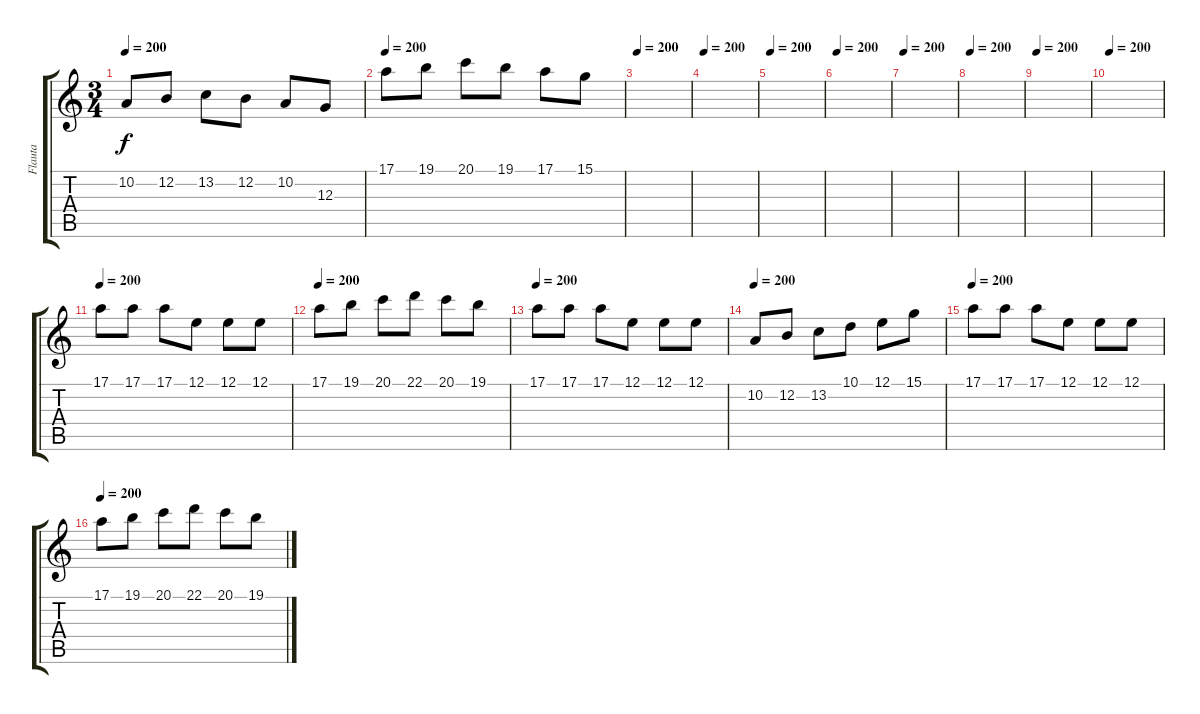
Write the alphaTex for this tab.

\track ("Flauta" "Flauta") {instrument flute}
\staff {score tabs}
\tuning (E4 B3 G3 D3 A2 E2) {hide}
\ts (3 4)
\tempo 200
\clef g2
\ks c
10.2.8{dy f} 12.2.8 13.2.8 12.2.8 10.2.8 12.3.8 |
\tempo 200
17.1.8 19.1.8 20.1.8 19.1.8 17.1.8 15.1.8 |
\tempo 200
|
\tempo 200
|
\tempo 200
|
\tempo 200
|
\tempo 200
|
\tempo 200
|
\tempo 200
|
\tempo 200
|
\tempo 200
17.1.8 17.1.8 17.1.8 12.1.8 12.1.8 12.1.8 |
\tempo 200
17.1.8 19.1.8 20.1.8 22.1.8 20.1.8 19.1.8 |
\tempo 200
17.1.8 17.1.8 17.1.8 12.1.8 12.1.8 12.1.8 |
\tempo 200
10.2.8 12.2.8 13.2.8 10.1.8 12.1.8 15.1.8 |
\tempo 200
17.1.8 17.1.8 17.1.8 12.1.8 12.1.8 12.1.8 |
\tempo 200
17.1.8 19.1.8 20.1.8 22.1.8 20.1.8 19.1.8
